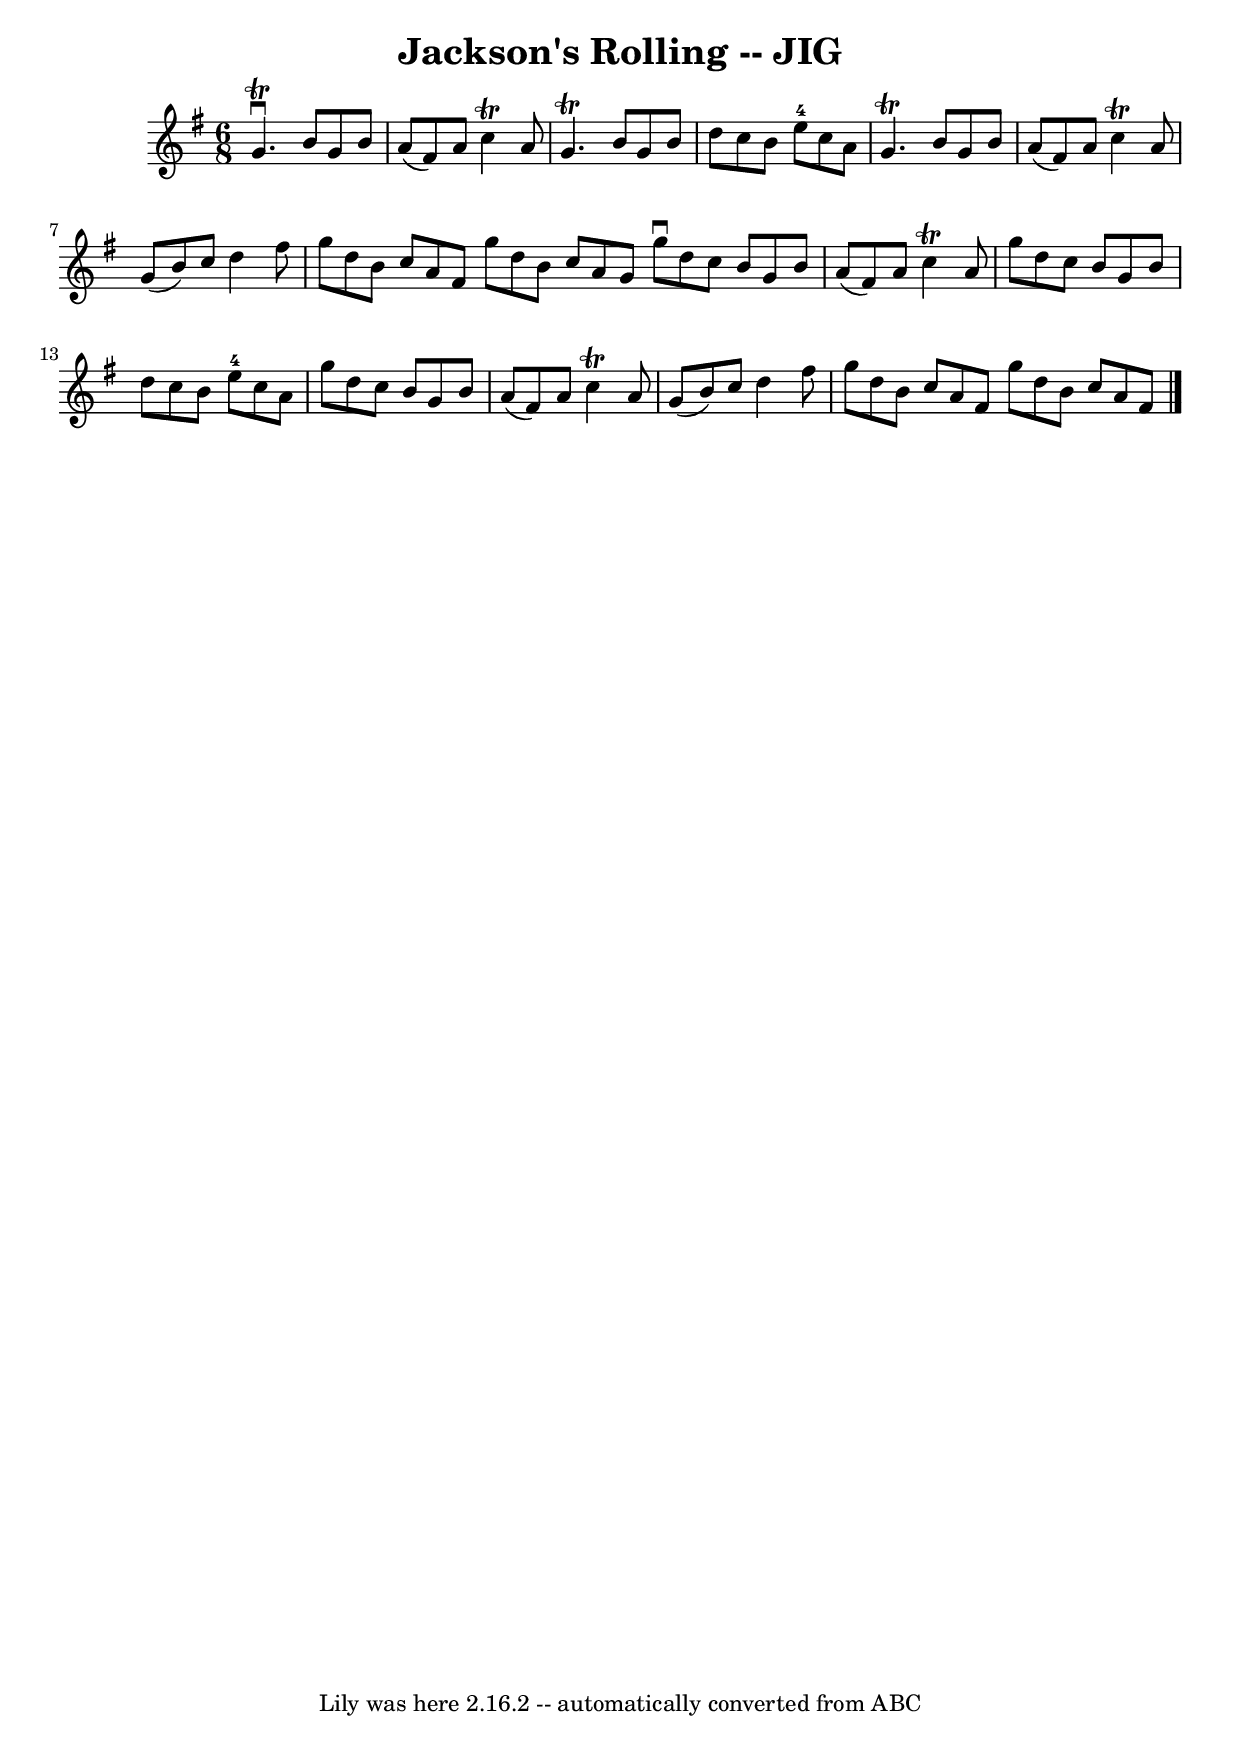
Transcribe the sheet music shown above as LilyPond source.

\version "2.16.2"
\include "Mammoth.ily"
\header {
  %% book = "Ryan's Mammoth Collection of Fiddle Tunes"
  crossRefNumber = "1"
  footnotes = ""
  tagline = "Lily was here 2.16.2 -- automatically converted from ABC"
  title = "Jackson's Rolling -- JIG"

}
voicedefault =  {


  \time 6/8 
  \key g \major
 g'4.^\trill^\downbow b'8 g'8 b'8    |
  
  a'8 (fis'8) a'8 c''4^\trill a'8    |
  g'4.^\trill   
  b'8 g'8 b'8    |
  d''8 c''8 b'8 e''8-4 c''8    
  a'8    |
  |
  g'4.^\trill b'8 g'8 b'8    |
  
  a'8 (fis'8) a'8 c''4^\trill a'8    |
  g'8 (b'8)   
  c''8 d''4 fis''8    |
  g''8 d''8 b'8 c''8 a'8    
  fis'8    \bar ":|" g''8 d''8 b'8 c''8 a'8 g'8    \bar "|."     
  \bar "|:" g''8^\downbow d''8 c''8 b'8 g'8 b'8    |
  
  a'8 (fis'8) a'8 c''4^\trill a'8    |
  g''8 d''8    
  c''8 b'8 g'8 b'8    |
  d''8 c''8 b'8 e''8-4   
  c''8 a'8    |
  |
  g''8 d''8 c''8 b'8 g'8    
  b'8    |
  a'8 (fis'8) a'8 c''4^\trill a'8    |
  
  g'8 (b'8) c''8 d''4 fis''8    |
  g''8 d''8 b'8    
  c''8 a'8 fis'8    \bar ":|" g''8 d''8 b'8 c''8 a'8 fis'8 
  \bar "|."   

}

\score{
  <<

    \context Staff="default"
    {
      \voicedefault 
      
    }

  >>
  \layout {
    
  }
  \midi {
  }

}
